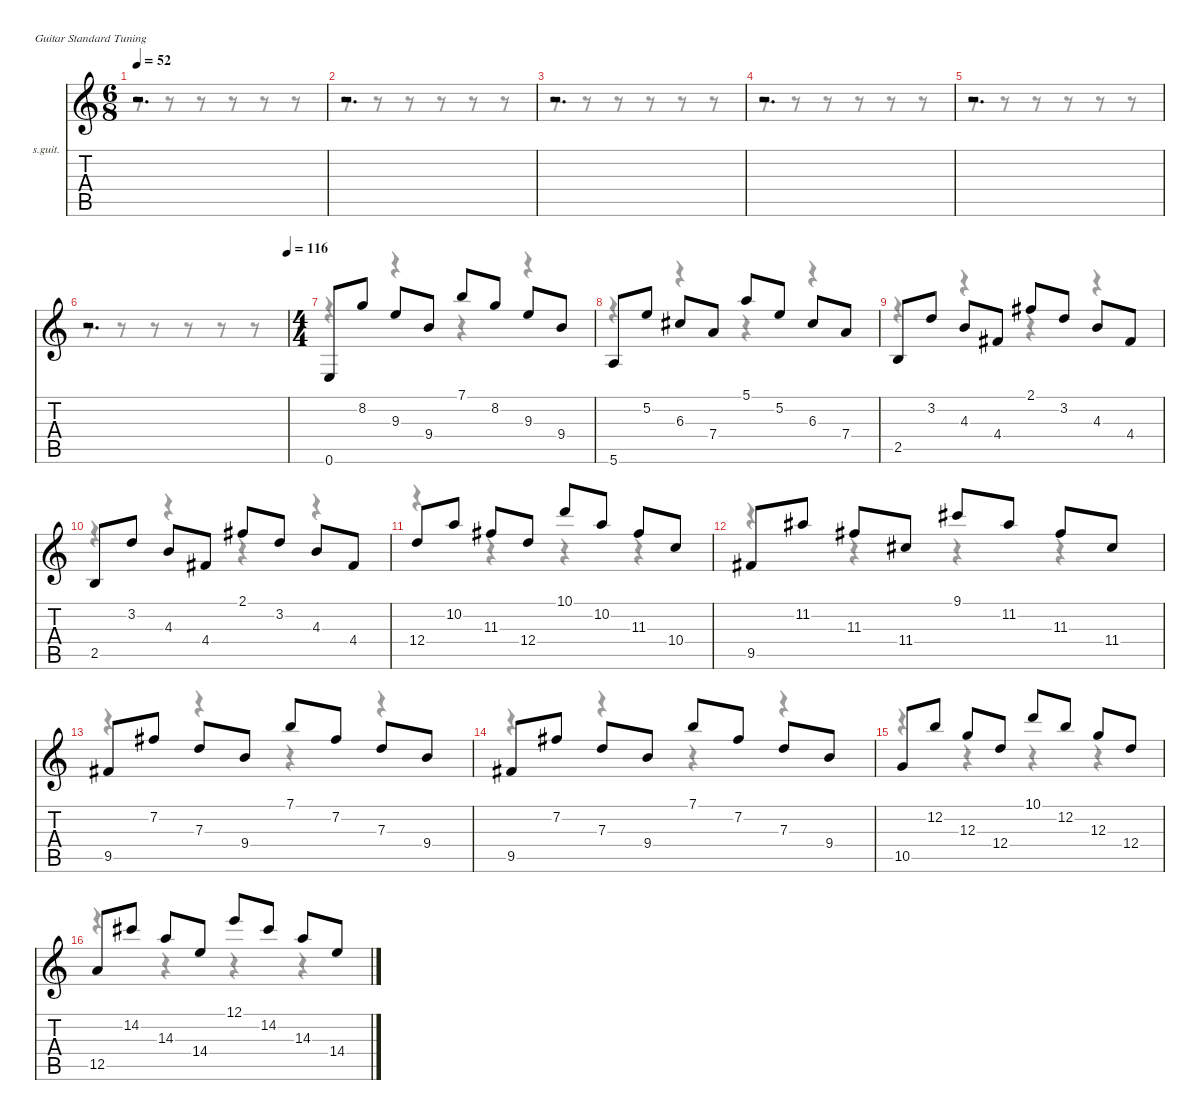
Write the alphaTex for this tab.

\defaultSystemsLayout 4
\hideDynamics
\bracketExtendMode nobrackets
\firstSystemTrackNameOrientation horizontal
\otherSystemsTrackNameOrientation horizontal
\chordDiagramsInScore
\track ("Guitar 2" "s.guit.") {instrument acousticguitarsteel}
\staff {score tabs}
\tuning (E4 B3 G3 D3 A2 E2)
\voice
\ts (6 8)
\tempo 52
\clef g2
\ks c
r.2{d dy f beam Up} |
r.2{d beam Up} |
r.2{d beam Up} |
r.2{d beam Up} |
r.2{d beam Up} |
\tempo (116 1)
r.2{d beam Up} |
\ts (4 4)
\beaming (8 2 2 2 2)
0.6.8{beam Up} 8.2.8{beam Up} 9.3.8{beam Up} 9.4.8{beam Up} 7.1.8{beam Up} 8.2.8{beam Up} 9.3.8{beam Up} 9.4.8{beam Up} |
5.6.8{beam Up} 5.2.8{beam Up} 6.3{acc #}.8{beam Up} 7.4.8{beam Up} 5.1.8{beam Up} 5.2.8{beam Up} 6.3{acc #}.8{beam Up} 7.4.8{beam Up} |
2.5.8{beam Up} 3.2.8{beam Up} 4.3.8{beam Up} 4.4{acc #}.8{beam Up} 2.1{acc #}.8{beam Up} 3.2.8{beam Up} 4.3.8{beam Up} 4.4{acc #}.8{beam Up} |
2.5.8{beam Up} 3.2.8{beam Up} 4.3.8{beam Up} 4.4{acc #}.8{beam Up} 2.1{acc #}.8{beam Up} 3.2.8{beam Up} 4.3.8{beam Up} 4.4{acc #}.8{beam Up} |
12.4.8{beam Up} 10.2.8{beam Up} 11.3{acc #}.8{beam Up} 12.4.8{beam Up} 10.1.8{beam Up} 10.2.8{beam Up} 11.3{acc #}.8{beam Up} 10.4.8{beam Up} |
9.5{acc #}.8{beam Up} 11.2{acc #}.8{beam Up} 11.3{acc #}.8{beam Up} 11.4{acc #}.8{beam Up} 9.1{acc #}.8{beam Up} 11.2{acc #}.8{beam Up} 11.3{acc #}.8{beam Up} 11.4{acc #}.8{beam Up} |
9.5{acc #}.8{beam Up} 7.2{acc #}.8{beam Up} 7.3.8{beam Up} 9.4.8{beam Up} 7.1.8{beam Up} 7.2{acc #}.8{beam Up} 7.3.8{beam Up} 9.4.8{beam Up} |
9.5{acc #}.8{beam Up} 7.2{acc #}.8{beam Up} 7.3.8{beam Up} 9.4.8{beam Up} 7.1.8{beam Up} 7.2{acc #}.8{beam Up} 7.3.8{beam Up} 9.4.8{beam Up} |
10.5.8{beam Up} 12.2.8{beam Up} 12.3.8{beam Up} 12.4.8{beam Up} 10.1.8{beam Up} 12.2.8{beam Up} 12.3.8{beam Up} 12.4.8{beam Up} |
12.5.8{beam Up} 14.2{acc #}.8{beam Up} 14.3.8{beam Up} 14.4.8{beam Up} 12.1.8{beam Up} 14.2{acc #}.8{beam Up} 14.3.8{beam Up} 14.4.8{beam Up}
\voice
\clef g2
\ottava regular
\simile none
\ks c
r.8{dy mf beam Down} r.8{beam Down} r.8{beam Down} r.8{beam Down} r.8{beam Down} r.8{beam Down} |
r.8{beam Down} r.8{beam Down} r.8{beam Down} r.8{beam Down} r.8{beam Down} r.8{beam Down} |
r.8{beam Down} r.8{beam Down} r.8{beam Down} r.8{beam Down} r.8{beam Down} r.8{beam Down} |
r.8{beam Down} r.8{beam Down} r.8{beam Down} r.8{beam Down} r.8{beam Down} r.8{beam Down} |
r.8{beam Down} r.8{beam Down} r.8{beam Down} r.8{beam Down} r.8{beam Down} r.8{beam Down} |
r.8{beam Down} r.8{beam Down} r.8{beam Down} r.8{beam Down} r.8{beam Down} r.8{beam Down} |
r.4{beam Down} r.4{beam Down} r.4{beam Down} r.4{beam Down} |
r.4{beam Down} r.4{beam Down} r.4{beam Down} r.4{beam Down} |
r.4{beam Down} r.4{beam Down} r.4{beam Down} r.4{beam Down} |
r.4{beam Down} r.4{beam Down} r.4{beam Down} r.4{beam Down} |
r.4{beam Down} r.4{beam Down} r.4{beam Down} r.4{beam Down} |
r.4{beam Down} r.4{beam Down} r.4{beam Down} r.4{beam Down} |
r.4{beam Down} r.4{beam Down} r.4{beam Down} r.4{beam Down} |
r.4{beam Down} r.4{beam Down} r.4{beam Down} r.4{beam Down} |
r.4{beam Down} r.4{beam Down} r.4{beam Down} r.4{beam Down} |
r.4{beam Down} r.4{beam Down} r.4{beam Down} r.4{beam Down}
